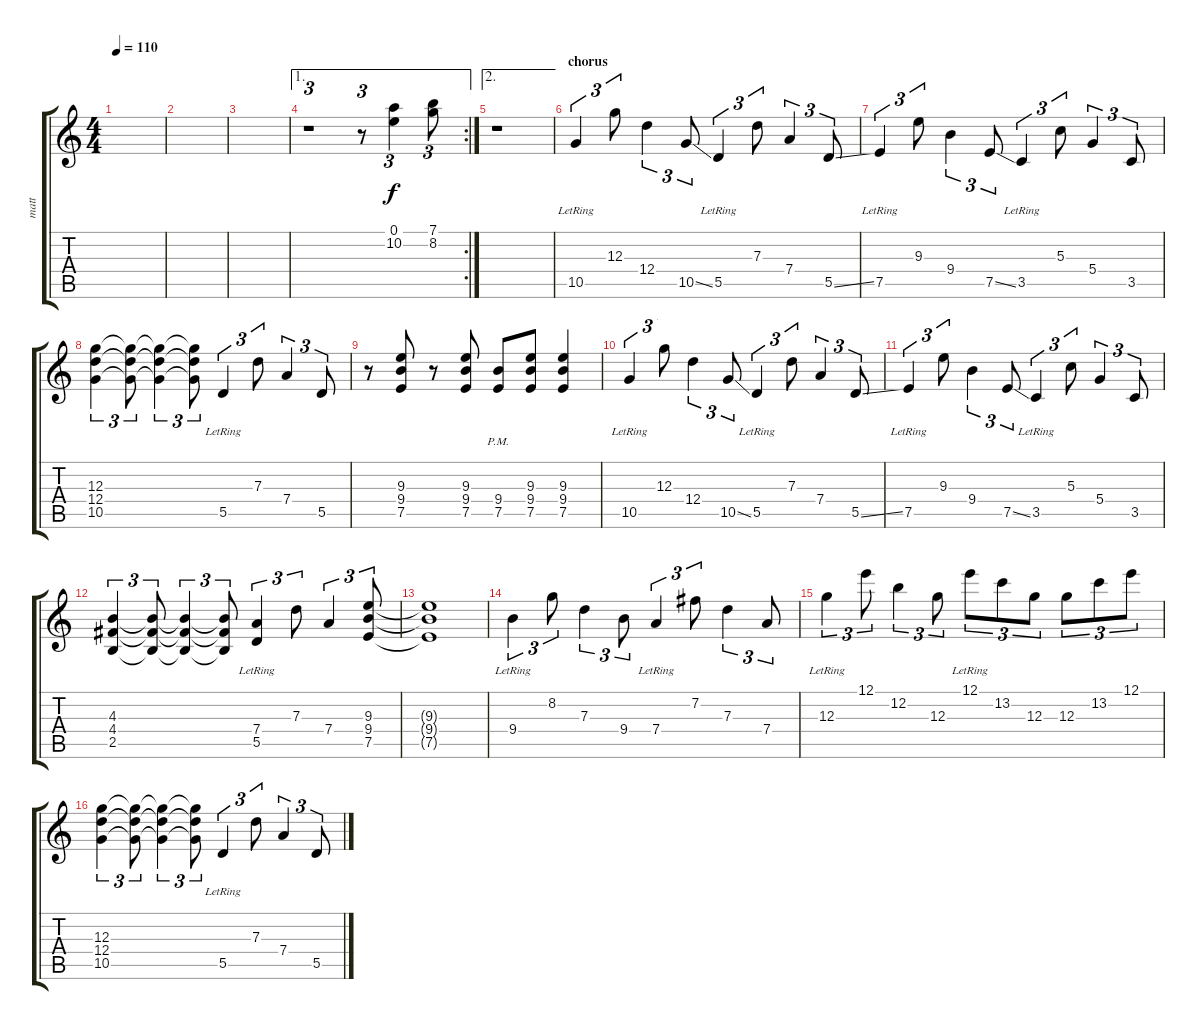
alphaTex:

\track ("matt " "matt ") {instrument distortionguitar}
\staff {score tabs}
\tuning (E4 B3 G3 D3 A2 E2) {hide}
\ts (4 4)
\tempo 110
\clef g2
\ks c
|
|
|
\ae 1
\rc 2
r.1{tu (3 2)} r.8{tu (3 2)} (0.1 10.2).4{tu (3 2)} (7.1 8.2).8{tu (3 2)} |
\ae 2
r.1 |
\section ("" "chorus")
10.5{lr}.4{tu (3 2)} 12.3.8{tu (3 2)} 12.4.4{tu (3 2)} 10.5{ss}.8{tu (3 2)} 5.5{lr}.4{tu (3 2)} 7.3.8{tu (3 2)} 7.4.4{tu (3 2)} 5.5{ss}.8{tu (3 2)} |
7.5{lr}.4{tu (3 2)} 9.3.8{tu (3 2)} 9.4.4{tu (3 2)} 7.5{ss}.8{tu (3 2)} 3.5{lr}.4{tu (3 2)} 5.3.8{tu (3 2)} 5.4.4{tu (3 2)} 3.5.8{tu (3 2)} |
(12.3 12.4 10.5).4{tu (3 2)} (12.3{t} 12.4{t} 10.5{t}).8{tu (3 2)} (12.3{t} 12.4{t} 10.5{t}).4{tu (3 2)} (12.3{t} 12.4{t} 10.5{t}).8{tu (3 2)} 5.5{lr}.4{tu (3 2)} 7.3.8{tu (3 2)} 7.4.4{tu (3 2)} 5.5.8{tu (3 2)} |
r.8 (9.3 9.4 7.5).8 r.8 (9.3 9.4 7.5).8 (9.4{pm} 7.5{pm}).8 (9.3 9.4 7.5).8 (9.3 9.4 7.5).4 |
10.5{lr}.4{tu (3 2)} 12.3.8{tu (3 2)} 12.4.4{tu (3 2)} 10.5{ss}.8{tu (3 2)} 5.5{lr}.4{tu (3 2)} 7.3.8{tu (3 2)} 7.4.4{tu (3 2)} 5.5{ss}.8{tu (3 2)} |
7.5{lr}.4{tu (3 2)} 9.3.8{tu (3 2)} 9.4.4{tu (3 2)} 7.5{ss}.8{tu (3 2)} 3.5{lr}.4{tu (3 2)} 5.3.8{tu (3 2)} 5.4.4{tu (3 2)} 3.5.8{tu (3 2)} |
(4.3 4.4 2.5).4{tu (3 2)} (4.3{t} 4.4{t} 2.5{t}).8{tu (3 2)} (4.3{t} 4.4{t} 2.5{t}).4{tu (3 2)} (4.3{t} 4.4{t} 2.5{t}).8{tu (3 2)} (7.4 5.5{lr}).4{tu (3 2)} 7.3.8{tu (3 2)} 7.4.4{tu (3 2)} (9.3 9.4 7.5).8{tu (3 2)} |
(9.3{t} 9.4{t} 7.5{t}).1 |
9.4{lr}.4{tu (3 2)} 8.2.8{tu (3 2)} 7.3.4{tu (3 2)} 9.4.8{tu (3 2)} 7.4{lr}.4{tu (3 2)} 7.2.8{tu (3 2)} 7.3.4{tu (3 2)} 7.4.8{tu (3 2)} |
12.3{lr}.4{tu (3 2)} 12.1.8{tu (3 2)} 12.2.4{tu (3 2)} 12.3.8{tu (3 2)} 12.1{lr}.8{tu (3 2)} 13.2.8{tu (3 2)} 12.3.8{tu (3 2)} 12.3.8{tu (3 2)} 13.2.8{tu (3 2)} 12.1.8{tu (3 2)} |
(12.3 12.4 10.5).4{tu (3 2)} (12.3{t} 12.4{t} 10.5{t}).8{tu (3 2)} (12.3{t} 12.4{t} 10.5{t}).4{tu (3 2)} (12.3{t} 12.4{t} 10.5{t}).8{tu (3 2)} 5.5{lr}.4{tu (3 2)} 7.3.8{tu (3 2)} 7.4.4{tu (3 2)} 5.5.8{tu (3 2)}
